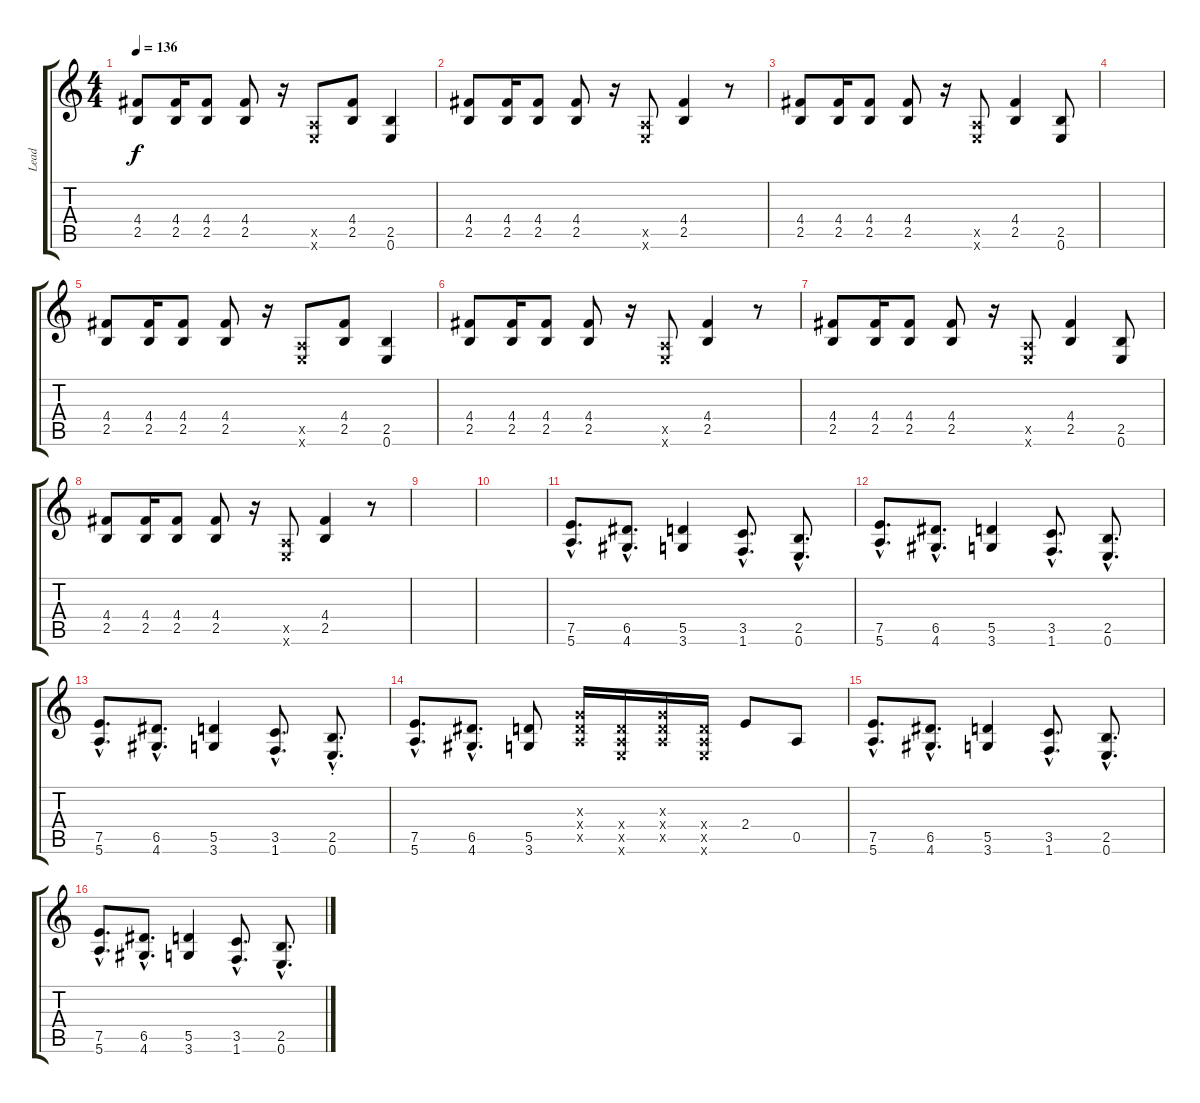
\track ("Lead" "Lead") {instrument distortionguitar}
\staff {score tabs}
\tuning (E4 B3 G3 D3 A2 E2) {hide}
\ts (4 4)
\tempo 136
\clef g2
\ks c
(4.4 2.5).8{dy f} (4.4 2.5).16 (4.4 2.5).8 (4.4 2.5).8 r.16 (0.5{x} 0.6{x}).8 (4.4 2.5).8 (2.5 0.6).4 |
(4.4 2.5).8 (4.4 2.5).16 (4.4 2.5).8 (4.4 2.5).8 r.16 (0.5{x} 0.6{x}).8 (4.4 2.5).4 r.8 |
(4.4 2.5).8 (4.4 2.5).16 (4.4 2.5).8 (4.4 2.5).8 r.16 (0.5{x} 0.6{x}).8 (4.4 2.5).4 (2.5 0.6).8 |
|
(4.4 2.5).8 (4.4 2.5).16 (4.4 2.5).8 (4.4 2.5).8 r.16 (0.5{x} 0.6{x}).8 (4.4 2.5).8 (2.5 0.6).4 |
(4.4 2.5).8 (4.4 2.5).16 (4.4 2.5).8 (4.4 2.5).8 r.16 (0.5{x} 0.6{x}).8 (4.4 2.5).4 r.8 |
(4.4 2.5).8 (4.4 2.5).16 (4.4 2.5).8 (4.4 2.5).8 r.16 (0.5{x} 0.6{x}).8 (4.4 2.5).4 (2.5 0.6).8 |
(4.4 2.5).8 (4.4 2.5).16 (4.4 2.5).8 (4.4 2.5).8 r.16 (0.5{x} 0.6{x}).8 (4.4 2.5).4 r.8 |
|
|
(7.5{hac} 5.6{hac}).8{d} (6.5{hac} 4.6{hac}).8{d} (5.5 3.6).4 (3.5{hac} 1.6{hac}).8{d} (2.5{hac} 0.6{hac}).8{d} |
(7.5{hac} 5.6{hac}).8{d} (6.5{hac} 4.6{hac}).8{d} (5.5 3.6).4 (3.5{hac} 1.6{hac}).8{d} (2.5{hac} 0.6{hac}).8{d} |
(7.5{hac} 5.6{hac}).8{d} (6.5{hac} 4.6{hac}).8{d} (5.5 3.6).4 (3.5{hac} 1.6{hac}).8{d} (2.5{hac} 0.6{hac st}).8{d} |
(7.5{hac} 5.6{hac}).8{d} (6.5{hac} 4.6{hac}).8{d} (5.5 3.6).8 (0.3{x} 0.4{x} 0.5{x}).16 (0.4{x} 0.5{x} 0.6{x}).16 (0.3{x} 0.4{x} 0.5{x}).16 (0.4{x} 0.5{x} 0.6{x}).16 2.4.8 0.5.8 |
(7.5{hac} 5.6{hac}).8{d} (6.5{hac} 4.6{hac}).8{d} (5.5 3.6).4 (3.5{hac} 1.6{hac}).8{d} (2.5{hac} 0.6{hac}).8{d} |
(7.5{hac} 5.6{hac}).8{d} (6.5{hac} 4.6{hac}).8{d} (5.5 3.6).4 (3.5{hac} 1.6{hac}).8{d} (2.5{hac} 0.6{hac}).8{d}
